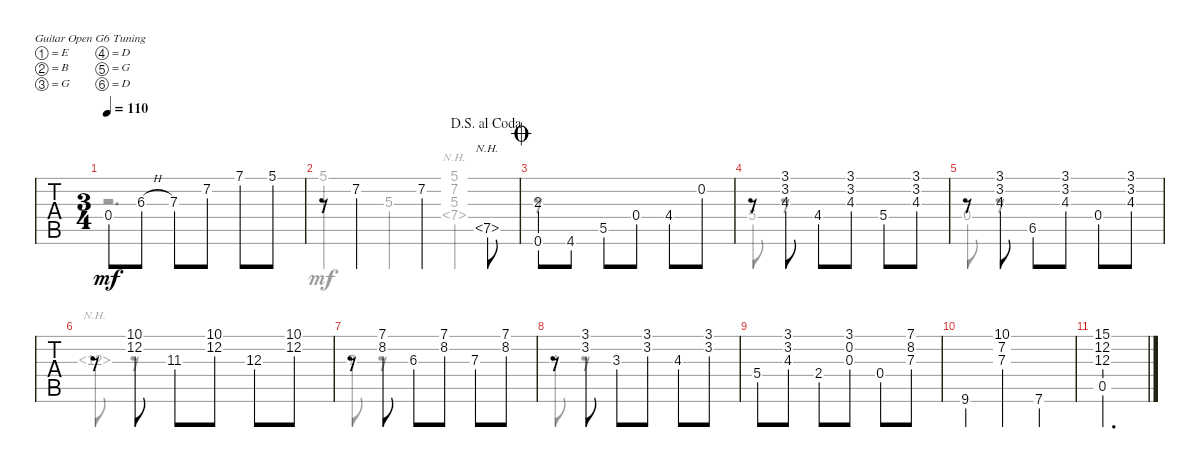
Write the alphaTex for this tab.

\bracketExtendMode groupsimilarinstruments
\singleTrackTrackNamePolicy hidden
\multiTrackTrackNamePolicy hidden
\firstSystemTrackNameOrientation horizontal
\otherSystemsTrackNameOrientation horizontal
\track ("Untitled" "N-Gt") {instrument acousticgrandpiano}
\staff {tabs}
\tuning (E4 B3 G3 D3 G2 D2)
\displaytranspose 12
\voice
\ts (3 4)
\tempo 110
\clef g2
\scale
1.08827
\ks g
0.4.8{dy mf} 6.3{h}.8 7.3.8 7.2.8 7.1.8 5.1.8 |
\jump dalsegnoalcoda
\scale
0.955864 r.8 7.2.4 7.2.4 7.5{nh}.8 |
\jump coda
\scale
0.955864 (2.3 0.6).8 4.6.8 5.5.8 0.4.8 4.4.8 0.2.8 |
\scale
1.08827 r.8 (3.1 4.3 3.2).8 4.4.8 (3.1 4.3 3.2).8 5.4.8 (3.1 4.3 3.2).8 |
\scale
0.955864 r.8 (3.1 3.2 4.3).8 6.5.8 (3.1 3.2 4.3).8 0.4.8 (3.1 3.2 4.3).8 |
\scale
0.955864 r.8 (10.1 12.2).8 11.3.8 (10.1 12.2).8 12.3.8 (10.1 12.2).8 |
\scale
1.08827 r.8 (7.1 8.2).8 6.3.8 (7.1 8.2).8 7.3.8 (7.1 8.2).8 |
\scale
0.955864 r.8 (3.1 3.2).8 3.3.8 (3.1 3.2).8 4.3.8 (3.1 3.2).8 |
\scale
0.955864 5.4.8 (3.1 3.2 4.3).8 2.4.8 (3.1 0.2 0.3).8 0.4.8 (7.1 8.2 7.3).8 |
\scale
1.04414 9.6.4 (10.1 7.2 7.3).4 7.6.4 |
\scale
0.955864 (0.5 15.1 12.2 12.3).2{d}
\voice
\clef g2
\ottava regular
\simile none
\scale
1.08827
\ks g
r.2{d dy mf} |
\scale
0.955864 5.1.4 5.3.4 (5.1 7.2 5.3 7.4{nh}).4 |
\scale
0.955864 r.8 |
\scale
1.08827 5.4.8 r.8 |
\scale
0.955864 0.4.8 r.8 |
\scale
0.955864 12.3{nh}.8 r.8 |
\scale
1.08827 7.3.8 r.8 |
\scale
0.955864 4.3.8 r.8 |
\scale
0.955864 |
\scale
1.04414 |
\scale
0.955864
